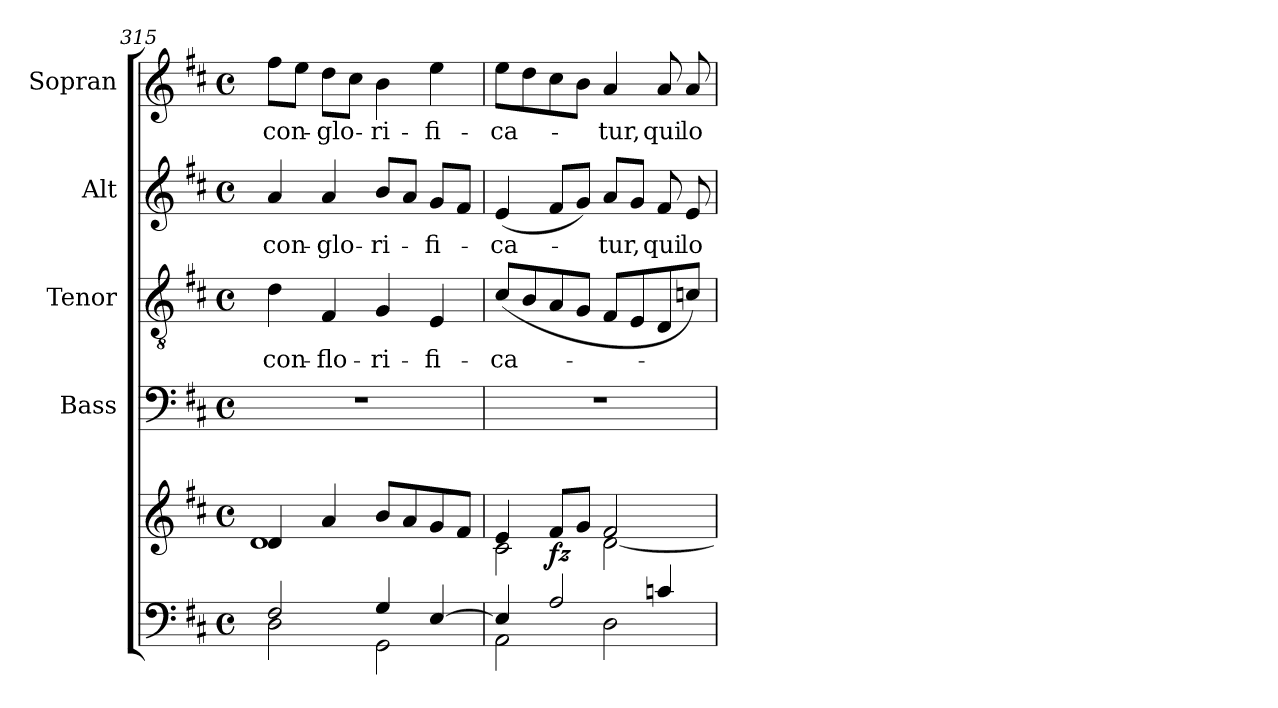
**kern	**kern	**dynam	**kern	**kern	**text	**kern	**text	**kern	**text
*part5	*part5	*part5	*part4	*part3	*part3	*part2	*part2	*part1	*part1
*staff6	*staff5	*staff5/6	*staff4	*staff3	*staff3	*staff2	*staff2	*staff1	*staff1
*	*	*	*I"Bass	*I"Tenor	*	*I"Alt	*	*I"Sopran	*
*	*	*	*I'B.	*I'T.	*	*I'A.	*	*I'S.	*
!!LO:LB:g=z
*clefF4	*clefG2	*	*clefF4	*clefGv2	*	*clefG2	*	*clefG2	*
*k[f#c#]	*k[f#c#]	*	*k[f#c#]	*k[f#c#]	*	*k[f#c#]	*	*k[f#c#]	*
*D:	*D:	*	*D:	*D:	*	*D:	*	*D:	*
*M4/4	*M4/4	*	*M4/4	*M4/4	*	*M4/4	*	*M4/4	*
*met(c)	*met(c)	*	*met(c)	*met(c)	*	*met(c)	*	*met(c)	*
=315	=315	=315	=315	=315	=315	=315	=315	=315	=315
*^	*^	*	*	*	*	*	*	*	*
!	!	!	!	!	!	!	!LO:LY:b	!	!LO:LY:b	!	!LO:LY:b
2F#/	2D\	4d/	1d	.	1r	4d\	con-	4a/	con-	8ff#\L	con-
.	.	.	.	.	.	.	.	.	.	8ee\J	.
!	!	!	!	!	!	!	!LO:LY:b	!	!LO:LY:b	!	!LO:LY:b
.	.	4a/	.	.	.	4F#/	-flo-	4a/	-glo-	8dd\L	-glo-
.	.	.	.	.	.	.	.	.	.	8cc#\J	.
!	!	!	!	!	!	!	!LO:LY:b	!	!LO:LY:b	!	!LO:LY:b
4G/	2GG\	8b/L	.	.	.	4G/	-ri-	8b/L	-ri-	4b\	-ri-
.	.	8a/	.	.	.	.	.	8a/J	.	.	.
!	!	!	!	!	!	!	!LO:LY:b	!	!LO:LY:b	!	!LO:LY:b
[>4E/	.	8g/	.	.	.	4E/	-fi-	8g/L	-fi-	4ee\	-fi-
.	.	8f#/J	.	.	.	.	.	8f#/J	.	.	.
=316	=316	=316	=316	=316	=316	=316	=316	=316	=316	=316	=316
!	!	!	!	!	!	!	!LO:LY:b	!	!LO:LY:b	!	!LO:LY:b
4E/]	2AA\	4e/	2c#\	.	1r	(<8c#/L	-ca-	(<4e/	-ca-	8ee\L	-ca-
.	.	.	.	.	.	8B/	.	.	.	8dd\	.
!	!	!	!	!LO:DY:a=2	!	!	!	!	!	!	!
2A/	.	8f#/L	.	fz	.	8A/	.	8f#/L	.	8cc#\	.
.	.	8g/J	.	.	.	8G/J	.	8g/J)	.	8b\J	.
!	!	!	!	!	!	!	!	!	!LO:LY:b	!	!LO:LY:b
.	2D\	2f#/	[<2d\	.	.	8F#/L	.	8a/L	-tur,	4a/	-tur,
.	.	.	.	.	.	8E/	.	8g/J	.	.	.
!	!	!	!	!	!	!	!	!	!LO:LY:b	!	!LO:LY:b
4cn/	.	.	.	.	.	8D/	.	8f#/	qui	8a/	qui
!	!	!	!	!	!	!	!	!	!LO:LY:b	!	!LO:LY:b
.	.	.	.	.	.	8cn/J)	.	8e/	lo-	8a/	lo-
*v	*v	*	*	*	*	*	*	*	*	*	*
*	*v	*v	*	*	*	*	*	*	*	*
=	=	=	=	=	=	=	=	=	=
*-	*-	*-	*-	*-	*-	*-	*-	*-	*-
